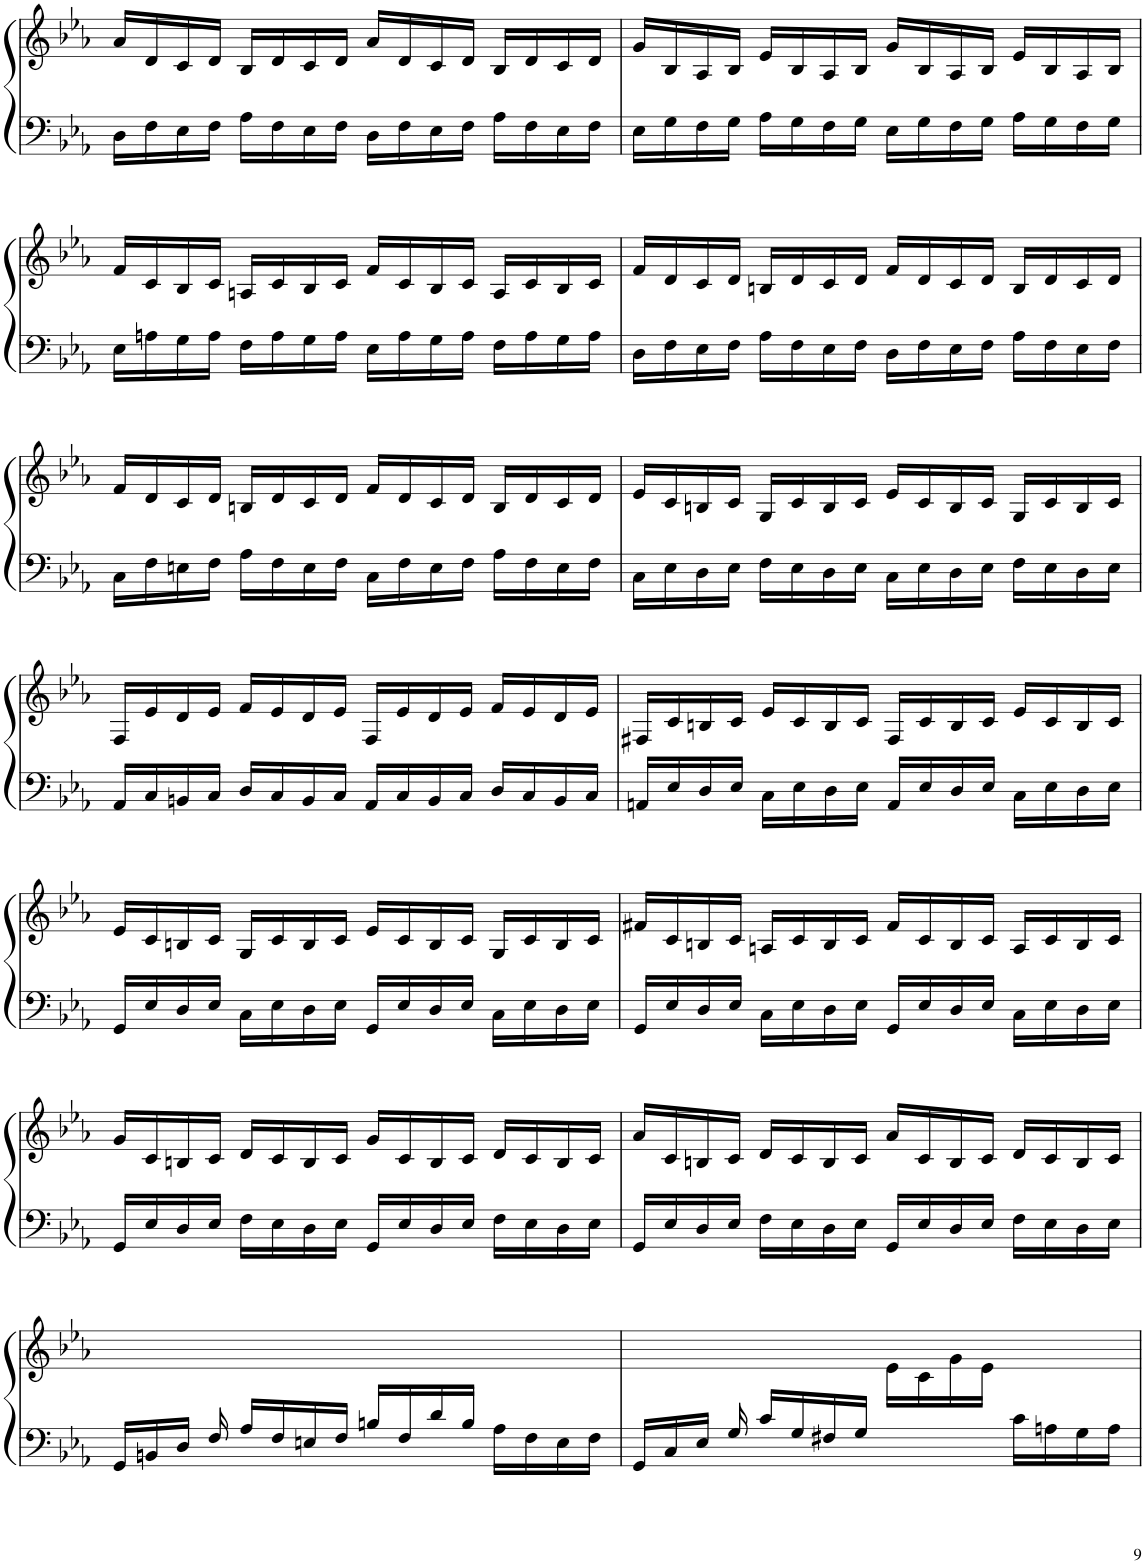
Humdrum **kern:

**kern	**kern
*part1	*part1
*staff2	*staff1
*I"Piano	*
*I'Pno	*
!!LO:PB:g=z
*clefF4	*clefG2
*k[b-e-a-]	*k[b-e-a-]
*M4/4	*M4/4
*met(c)	*met(c)
=75	=75
16D\LL	16a-/LL
16F\	16d/
16E-\	16c/
16F\JJ	16d/JJ
16A-\LL	16B-/LL
16F\	16d/
16E-\	16c/
16F\JJ	16d/JJ
16D\LL	16a-/LL
16F\	16d/
16E-\	16c/
16F\JJ	16d/JJ
16A-\LL	16B-/LL
16F\	16d/
16E-\	16c/
16F\JJ	16d/JJ
=76	=76
16E-\LL	16g/LL
16G\	16B-/
16F\	16A-/
16G\JJ	16B-/JJ
16A-\LL	16e-/LL
16G\	16B-/
16F\	16A-/
16G\JJ	16B-/JJ
16E-\LL	16g/LL
16G\	16B-/
16F\	16A-/
16G\JJ	16B-/JJ
16A-\LL	16e-/LL
16G\	16B-/
16F\	16A-/
16G\JJ	16B-/JJ
!!LO:LB:g=z
=77	=77
16E-\LL	16f/LL
16An\	16c/
16G\	16B-/
16A\JJ	16c/JJ
16F\LL	16An/LL
16A\	16c/
16G\	16B-/
16A\JJ	16c/JJ
16E-\LL	16f/LL
16A\	16c/
16G\	16B-/
16A\JJ	16c/JJ
16F\LL	16A/LL
16A\	16c/
16G\	16B-/
16A\JJ	16c/JJ
=78	=78
16D\LL	16f/LL
16F\	16d/
16E-\	16c/
16F\JJ	16d/JJ
16A-\LL	16Bn/LL
16F\	16d/
16E-\	16c/
16F\JJ	16d/JJ
16D\LL	16f/LL
16F\	16d/
16E-\	16c/
16F\JJ	16d/JJ
16A-\LL	16B/LL
16F\	16d/
16E-\	16c/
16F\JJ	16d/JJ
!!LO:LB:g=z
=79	=79
16C\LL	16f/LL
16F\	16d/
16En\	16c/
16F\JJ	16d/JJ
16A-\LL	16Bn/LL
16F\	16d/
16E\	16c/
16F\JJ	16d/JJ
16C\LL	16f/LL
16F\	16d/
16E\	16c/
16F\JJ	16d/JJ
16A-\LL	16B/LL
16F\	16d/
16E\	16c/
16F\JJ	16d/JJ
=80	=80
16C\LL	16e-/LL
16E-\	16c/
16D\	16Bn/
16E-\JJ	16c/JJ
16F\LL	16G/LL
16E-\	16c/
16D\	16B/
16E-\JJ	16c/JJ
16C\LL	16e-/LL
16E-\	16c/
16D\	16B/
16E-\JJ	16c/JJ
16F\LL	16G/LL
16E-\	16c/
16D\	16B/
16E-\JJ	16c/JJ
!!LO:LB:g=z
=81	=81
16AA-/LL	16F/LL
16C/	16e-/
16BBn/	16d/
16C/JJ	16e-/JJ
16D/LL	16f/LL
16C/	16e-/
16BB/	16d/
16C/JJ	16e-/JJ
16AA-/LL	16F/LL
16C/	16e-/
16BB/	16d/
16C/JJ	16e-/JJ
16D/LL	16f/LL
16C/	16e-/
16BB/	16d/
16C/JJ	16e-/JJ
=82	=82
16AAn/LL	16F#X/LL
16E-/	16c/
16D/	16Bn/
16E-/JJ	16c/JJ
16C\LL	16e-/LL
16E-\	16c/
16D\	16B/
16E-\JJ	16c/JJ
16AA/LL	16F#/LL
16E-/	16c/
16D/	16B/
16E-/JJ	16c/JJ
16C\LL	16e-/LL
16E-\	16c/
16D\	16B/
16E-\JJ	16c/JJ
!!LO:LB:g=z
=83	=83
16GG/LL	16e-/LL
16E-/	16c/
16D/	16Bn/
16E-/JJ	16c/JJ
16C\LL	16G/LL
16E-\	16c/
16D\	16B/
16E-\JJ	16c/JJ
16GG/LL	16e-/LL
16E-/	16c/
16D/	16B/
16E-/JJ	16c/JJ
16C\LL	16G/LL
16E-\	16c/
16D\	16B/
16E-\JJ	16c/JJ
=84	=84
16GG/LL	16f#X/LL
16E-/	16c/
16D/	16Bn/
16E-/JJ	16c/JJ
16C\LL	16An/LL
16E-\	16c/
16D\	16B/
16E-\JJ	16c/JJ
16GG/LL	16f#/LL
16E-/	16c/
16D/	16B/
16E-/JJ	16c/JJ
16C\LL	16A/LL
16E-\	16c/
16D\	16B/
16E-\JJ	16c/JJ
!!LO:LB:g=z
=85	=85
16GG/LL	16g/LL
16E-/	16c/
16D/	16Bn/
16E-/JJ	16c/JJ
16F\LL	16d/LL
16E-\	16c/
16D\	16B/
16E-\JJ	16c/JJ
16GG/LL	16g/LL
16E-/	16c/
16D/	16B/
16E-/JJ	16c/JJ
16F\LL	16d/LL
16E-\	16c/
16D\	16B/
16E-\JJ	16c/JJ
=86	=86
16GG/LL	16a-/LL
16E-/	16c/
16D/	16Bn/
16E-/JJ	16c/JJ
16F\LL	16d/LL
16E-\	16c/
16D\	16B/
16E-\JJ	16c/JJ
16GG/LL	16a-/LL
16E-/	16c/
16D/	16B/
16E-/JJ	16c/JJ
16F\LL	16d/LL
16E-\	16c/
16D\	16B/
16E-\JJ	16c/JJ
!!LO:LB:g=z
=87	=87
16GG/LL	1ryy
16BBn/	.
16D/JJ	.
16F/	.
16A-/LL	.
16F/	.
16En/	.
16F/JJ	.
16Bn/LL	.
16F/	.
16d/	.
16B/JJ	.
16A-\LL	.
16F\	.
16E\	.
16F\JJ	.
=88	=88
*	*^
16GG/LL	1ryy	2ryy
16C/	.	.
16E-/JJ	.	.
16G/	.	.
16c/LL	.	.
16G/	.	.
16F#X/	.	.
16G/JJ	.	.
4ryy	.	16e-\LL
.	.	16c\
.	.	16g\
.	.	16e-\JJ
16c\LL	.	4ryy
16An\	.	.
16G\	.	.
16A\JJ	.	.
*	*v	*v
=	=
*-	*-
